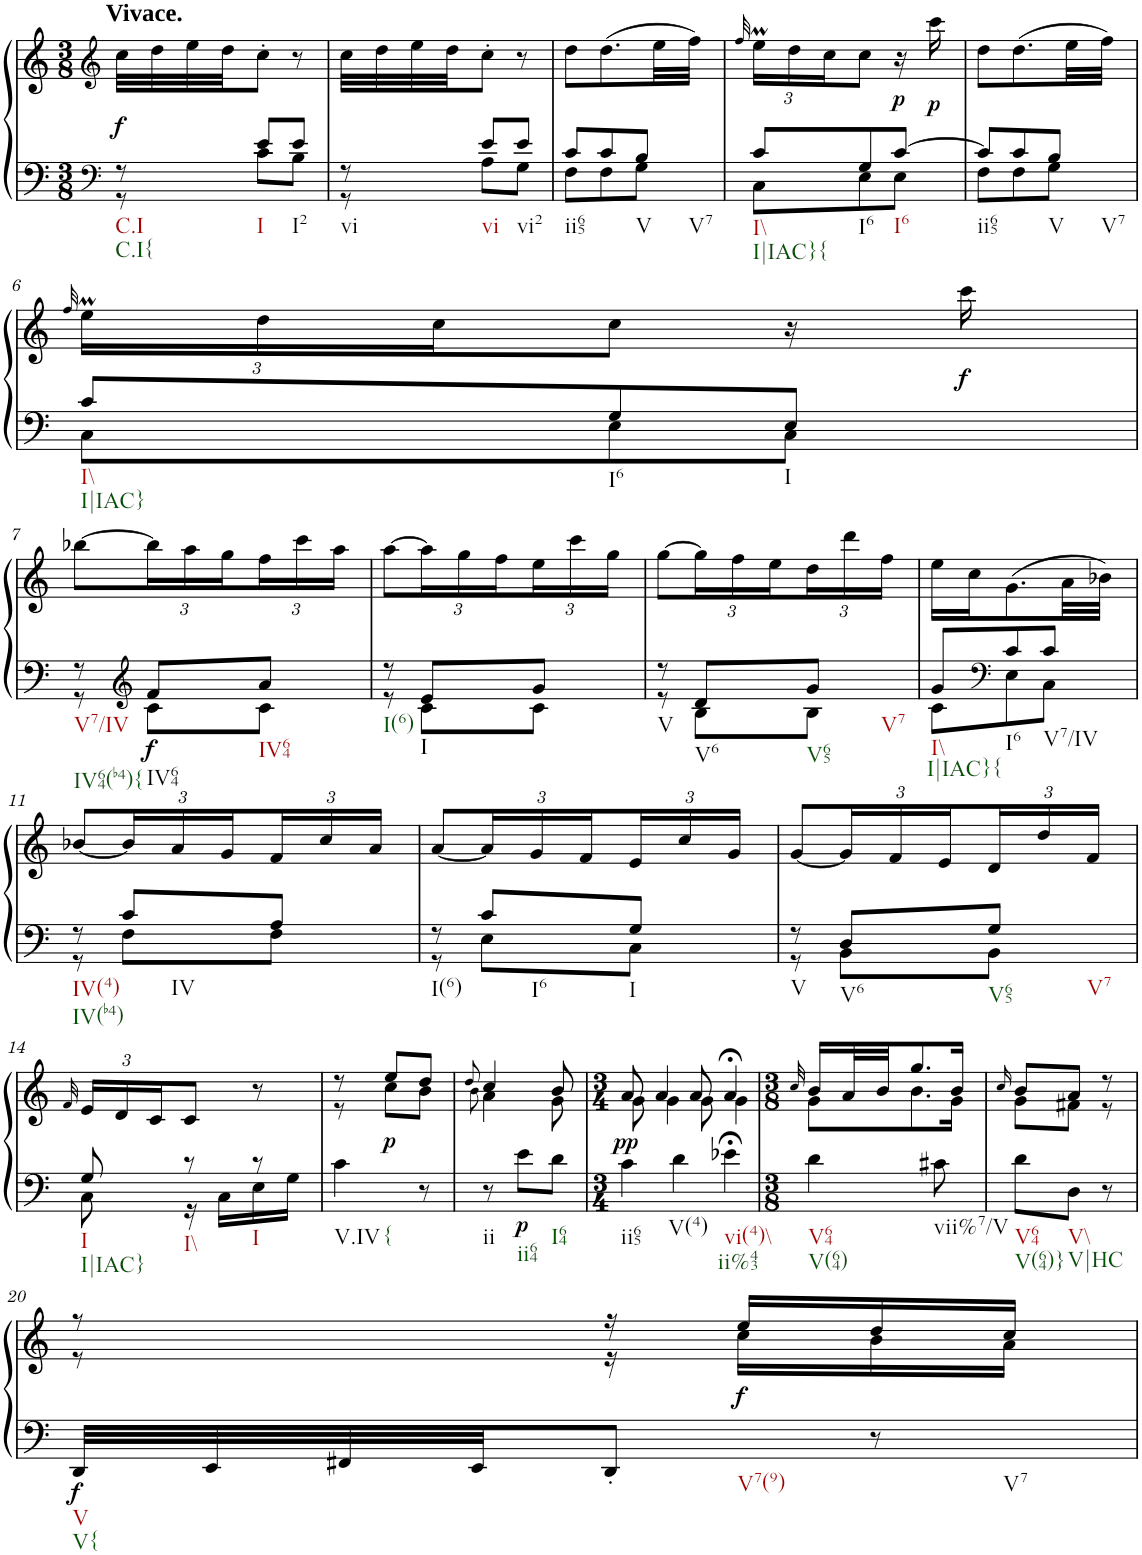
**kern	**kern	**dynam
*part1	*part1	*part1
*staff2	*staff1	*staff1/2
*I"unbenannt	*	*
*clefF4	*clefG2	*
*k[]	*k[]	*
*M3/8	*M3/8	*
=1	=1	=1
*^	*	*
!	!	!LO:TX:a:B:t=Vivace.	!
!LO:TX:b:t=C.I	!	!	!
!LO:TX:b:t=C.I{	!	!	!
!	!	!	!LO:DY:b
8r	8r	32cc\LLL	f
.	.	32dd\	.
.	.	32ee\	.
.	.	32dd\JJ	.
!LO:TX:b:t=I	!	!	!
8e/L	8c\L	8cc'\J	.
!LO:TX:b:t=I2	!	!	!
8e/J	8B\J	8r	.
=2	=2	=2	=2
!LO:TX:b:t=vi	!	!	!
8r	8r	32cc\LLL	.
.	.	32dd\	.
.	.	32ee\	.
.	.	32dd\JJ	.
!LO:TX:b:t=vi	!	!	!
8e/L	8A\L	8cc'\J	.
!LO:TX:b:t=vi2	!	!	!
8e/J	8G\J	8r	.
=3	=3	=3	=3
!LO:TX:b:t=ii65	!	!	!
8c/L	8F\L	8dd\L	.
8c/	8F\	(8.dd\	.
!LO:TX:b:t=V	!	!	!
!LO:TX:b:t=V7	!	!	!
8B/J	8G\J	.	.
.	.	32ee\LL	.
.	.	32ff\JJJ)	.
=4	=4	=4	=4
.	.	32qff/	.
*	*	*Xbrackettup	*
!LO:TX:b:t=I\\	!	!	!
!LO:TX:b:t=I|IAC}{	!	!	!
8c/L	8C\L	24eem\LL	.
.	.	24dd\	.
.	.	24cc\J	.
!LO:TX:b:t=I6	!	!	!
8G/	8E\	8cc\J	.
!LO:TX:b:t=I6	!	!	!
!	!	!	!LO:DY:b
[8c/J	8E\J	16r	p
!	!	!	!LO:DY:b
.	.	16ccc\	p
=5	=5	=5	=5
!LO:TX:b:t=ii65	!	!	!
8c/L]	8F\L	8dd\L	.
8c/	8F\	(8.dd\	.
!LO:TX:b:t=V	!	!	!
!LO:TX:b:t=V7	!	!	!
8B/J	8G\J	.	.
.	.	32ee\LL	.
.	.	32ff\JJJ)	.
!!LO:LB:g=z
=6	=6	=6	=6
.	.	32qff/	.
!LO:TX:b:t=I\\	!	!	!
!LO:TX:b:t=I|IAC}	!	!	!
8c/L	8C\L	24eem\LL	.
.	.	24dd\	.
.	.	24cc\J	.
!LO:TX:b:t=I6	!	!	!
8G/	8E\	8cc\J	.
!LO:TX:b:t=I	!	!	!
8E/J	8C\J	16r	.
!	!	!	!LO:DY:b
.	.	16ccc\	f
!!LO:LB:g=z
=7	=7	=7	=7
!LO:TX:b:t=V7/IV	!	!	!
!LO:TX:b:t=IV64(b4){	!	!	!
8r	8r	[8bb-X\L	.
*clefG2	*	*	*
!LO:TX:b:t=IV64	!	!	!
!	!	!	!LO:DY:b=2
8f/L	8c\L	24bb-\L]	f
.	.	24aa\	.
.	.	24gg\	.
!LO:TX:b:t=IV64	!	!	!
8a/J	8c\J	24ff\	.
.	.	24ccc\	.
.	.	24aa\JJ	.
=8	=8	=8	=8
!LO:TX:b:t=I(6)	!	!	!
8r	8r	[8aa\L	.
!LO:TX:b:t=I	!	!	!
8e/L	8c\L	24aa\L]	.
.	.	24gg\	.
.	.	24ff\	.
8g/J	8c\J	24ee\	.
.	.	24ccc\	.
.	.	24gg\JJ	.
=9	=9	=9	=9
!LO:TX:b:t=V	!	!	!
8r	8r	[8gg\L	.
!LO:TX:b:t=V6	!	!	!
8d/L	8B\L	24gg\L]	.
.	.	24ff\	.
.	.	24ee\	.
!LO:TX:b:t=V65	!	!	!
!LO:TX:b:t=V7	!	!	!
8g/J	8B\J	24dd\	.
.	.	24ddd\	.
.	.	24ff\JJ	.
=10	=10	=10	=10
!LO:TX:b:t=I\\	!	!	!
!LO:TX:b:t=I|IAC}{	!	!	!
8g/L	8c\L	16ee\LL	.
.	.	16cc\J	.
*clefF4	*	*	*
!LO:TX:b:t=I6	!	!	!
8c/	8E\	(8.g\	.
!LO:TX:b:t=V7/IV	!	!	!
8c/J	8C\J	.	.
.	.	32a\LL	.
.	.	32b-X\JJJ)	.
!!LO:LB:g=z
=11	=11	=11	=11
!LO:TX:b:t=IV(4)	!	!	!
!LO:TX:b:t=IV(b4)	!	!	!
8r	8r	[8b-X/L	.
!LO:TX:b:t=IV	!	!	!
8c/L	8F\L	24b-/L]	.
.	.	24a/	.
.	.	24g/	.
8A/J	8F\J	24f/	.
.	.	24cc/	.
.	.	24a/JJ	.
=12	=12	=12	=12
!LO:TX:b:t=I(6)	!	!	!
8r	8r	[8a/L	.
!LO:TX:b:t=I6	!	!	!
8c/L	8E\L	24a/L]	.
.	.	24g/	.
.	.	24f/	.
!LO:TX:b:t=I	!	!	!
8G/J	8C\J	24e/	.
.	.	24cc/	.
.	.	24g/JJ	.
=13	=13	=13	=13
!LO:TX:b:t=V	!	!	!
8r	8r	[8g/L	.
!LO:TX:b:t=V6	!	!	!
8D/L	8BB\L	24g/L]	.
.	.	24f/	.
.	.	24e/	.
!LO:TX:b:t=V65	!	!	!
!LO:TX:b:t=V7	!	!	!
8G/J	8BB\J	24d/	.
.	.	24dd/	.
.	.	24f/JJ	.
!!LO:LB:g=z
=14	=14	=14	=14
.	.	32qf/	.
!LO:TX:b:t=I	!	!	!
!LO:TX:b:t=I|IAC}	!	!	!
8G/	8C\	24e/LL	.
.	.	24d/	.
.	.	24c/J	.
!LO:TX:b:t=I\\	!	!	!
8r	16r	8c/J	.
.	16C\LL	.	.
!LO:TX:b:t=I	!	!	!
8r	16E\	8r	.
.	16G\JJ	.	.
=15	=15	=15	=15
*	*	*^	*
!LO:TX:b:t=V.IV	!	!	!	!
!LO:TX:b:t={	!	!	!	!
*v	*v	*	*	*
4c\	8r	8r	.
!	!	!	!LO:DY:b
.	8ee/L	8cc\L	p
8r	8dd/J	8b\J	.
=16	=16	=16	=16
.	8qdd/	8qb\	.
!LO:TX:b:t=ii	!	!	!
8r	4cc/	4a\	.
!LO:TX:b:t=ii64	!	!	!
!	!	!	!LO:DY:b=2
8e\L	.	.	p
!LO:TX:b:t=I64	!	!	!
8d\J	8b/	8g\	.
=17	=17	=17	=17
*M3/4	*M3/4	*	*
!LO:TX:b:t=ii65	!	!	!
!	!	!	!LO:DY:b
4c\	8a/	8g\	pp
.	4a/	4g\	.
!LO:TX:b:t=V(4)	!	!	!
4d\	.	.	.
.	8a/	8g\	.
!LO:TX:b:t=vi(4)\\	!	!	!
!LO:TX:b:t=ii%43	!	!	!
4e-X;<\	4a;</	4g\	.
=18	=18	=18	=18
*M3/8	*M3/8	*	*
.	32qcc/	.	.
!LO:TX:b:t=V64	!	!	!
!LO:TX:b:t=V(64)	!	!	!
4d\	16b/LL	8g\L	.
.	32a/L	.	.
.	32b/JJ	.	.
.	8.gg/	8.b\	.
!LO:TX:b:t=vii%7/V	!	!	!
8c#X\	.	.	.
.	16b/Jk	16g\Jk	.
=19	=19	=19	=19
.	16qcc/	.	.
!LO:TX:b:t=V64	!	!	!
!LO:TX:b:t=V(64)}	!	!	!
8d\L	8b/L	8g\L	.
!LO:TX:b:t=V\\	!	!	!
!LO:TX:b:t=V|HC	!	!	!
8D\J	8a/J	8f#X\J	.
8r	8r	8r	.
!!LO:LB:g=z	!!
=20	=20	=20	=20
!LO:TX:b:t=V	!	!	!
!LO:TX:b:t=V{	!	!	!
!	!	!	!LO:DY:b=2
32DD/LLL	8r	8r	f
32EE/	.	.	.
32FF#X/	.	.	.
32EE/JJ	.	.	.
!LO:TX:b:t=V7(9)	!	!	!
8DD'/J	16r	16r	.
!	!	!	!LO:DY:b
.	16ee/LL	16cc\LL	f
!LO:TX:b:t=V7	!	!	!
8r	16dd/	16b\	.
.	16cc/JJ	16a\JJ	.
*	*v	*v	*
=	=	=
*-	*-	*-
